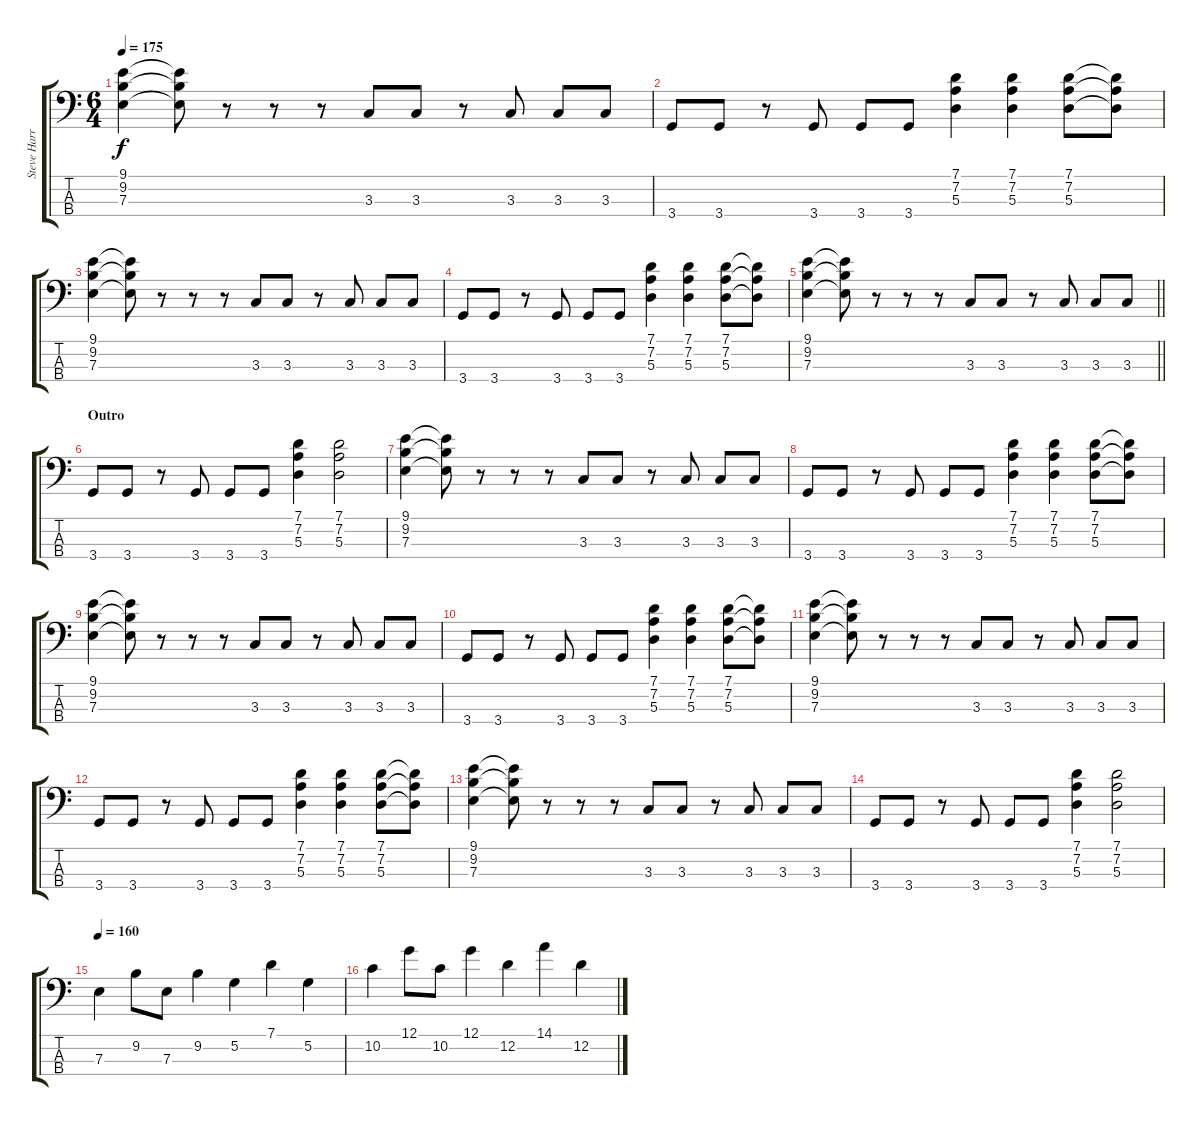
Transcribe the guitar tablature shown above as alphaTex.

\track ("Steve Harris" "Steve Harr") {instrument electricbassfinger}
\staff {score tabs}
\tuning (G2 D2 A1 E1) {hide}
\ts (6 4)
\tempo 175
\clef f4
\ks c
(9.1 9.2 7.3).4{dy f} (9.1{t} 9.2{t} 7.3{t}).8 r.8 r.8 r.8 3.3.8 3.3.8 r.8 3.3.8 3.3.8 3.3.8 |
3.4.8 3.4.8 r.8 3.4.8 3.4.8 3.4.8 (7.1 7.2 5.3).4 (7.1 7.2 5.3).4 (7.1 7.2 5.3).8 (7.1{t} 7.2{t} 5.3{t}).8 |
(9.1 9.2 7.3).4 (9.1{t} 9.2{t} 7.3{t}).8 r.8 r.8 r.8 3.3.8 3.3.8 r.8 3.3.8 3.3.8 3.3.8 |
3.4.8 3.4.8 r.8 3.4.8 3.4.8 3.4.8 (7.1 7.2 5.3).4 (7.1 7.2 5.3).4 (7.1 7.2 5.3).8 (7.1{t} 7.2{t} 5.3{t}).8 |
\barLineRight lightlight
(9.1 9.2 7.3).4 (9.1{t} 9.2{t} 7.3{t}).8 r.8 r.8 r.8 3.3.8 3.3.8 r.8 3.3.8 3.3.8 3.3.8 |
\section ("" "Outro")
3.4.8 3.4.8 r.8 3.4.8 3.4.8 3.4.8 (7.1 7.2 5.3).4 (7.1 7.2 5.3).2 |
(9.1 9.2 7.3).4 (9.1{t} 9.2{t} 7.3{t}).8 r.8 r.8 r.8 3.3.8 3.3.8 r.8 3.3.8 3.3.8 3.3.8 |
3.4.8 3.4.8 r.8 3.4.8 3.4.8 3.4.8 (7.1 7.2 5.3).4 (7.1 7.2 5.3).4 (7.1 7.2 5.3).8 (7.1{t} 7.2{t} 5.3{t}).8 |
(9.1 9.2 7.3).4 (9.1{t} 9.2{t} 7.3{t}).8 r.8 r.8 r.8 3.3.8 3.3.8 r.8 3.3.8 3.3.8 3.3.8 |
3.4.8 3.4.8 r.8 3.4.8 3.4.8 3.4.8 (7.1 7.2 5.3).4 (7.1 7.2 5.3).4 (7.1 7.2 5.3).8 (7.1{t} 7.2{t} 5.3{t}).8 |
(9.1 9.2 7.3).4 (9.1{t} 9.2{t} 7.3{t}).8 r.8 r.8 r.8 3.3.8 3.3.8 r.8 3.3.8 3.3.8 3.3.8 |
3.4.8 3.4.8 r.8 3.4.8 3.4.8 3.4.8 (7.1 7.2 5.3).4 (7.1 7.2 5.3).4 (7.1 7.2 5.3).8 (7.1{t} 7.2{t} 5.3{t}).8 |
(9.1 9.2 7.3).4 (9.1{t} 9.2{t} 7.3{t}).8 r.8 r.8 r.8 3.3.8 3.3.8 r.8 3.3.8 3.3.8 3.3.8 |
3.4.8 3.4.8 r.8 3.4.8 3.4.8 3.4.8 (7.1 7.2 5.3).4 (7.1 7.2 5.3).2 |
\tempo 160
7.3.4 9.2.8 7.3.8 9.2.4 5.2.4 7.1.4 5.2.4 |
10.2.4 12.1.8 10.2.8 12.1.4 12.2.4 14.1.4 12.2.4
